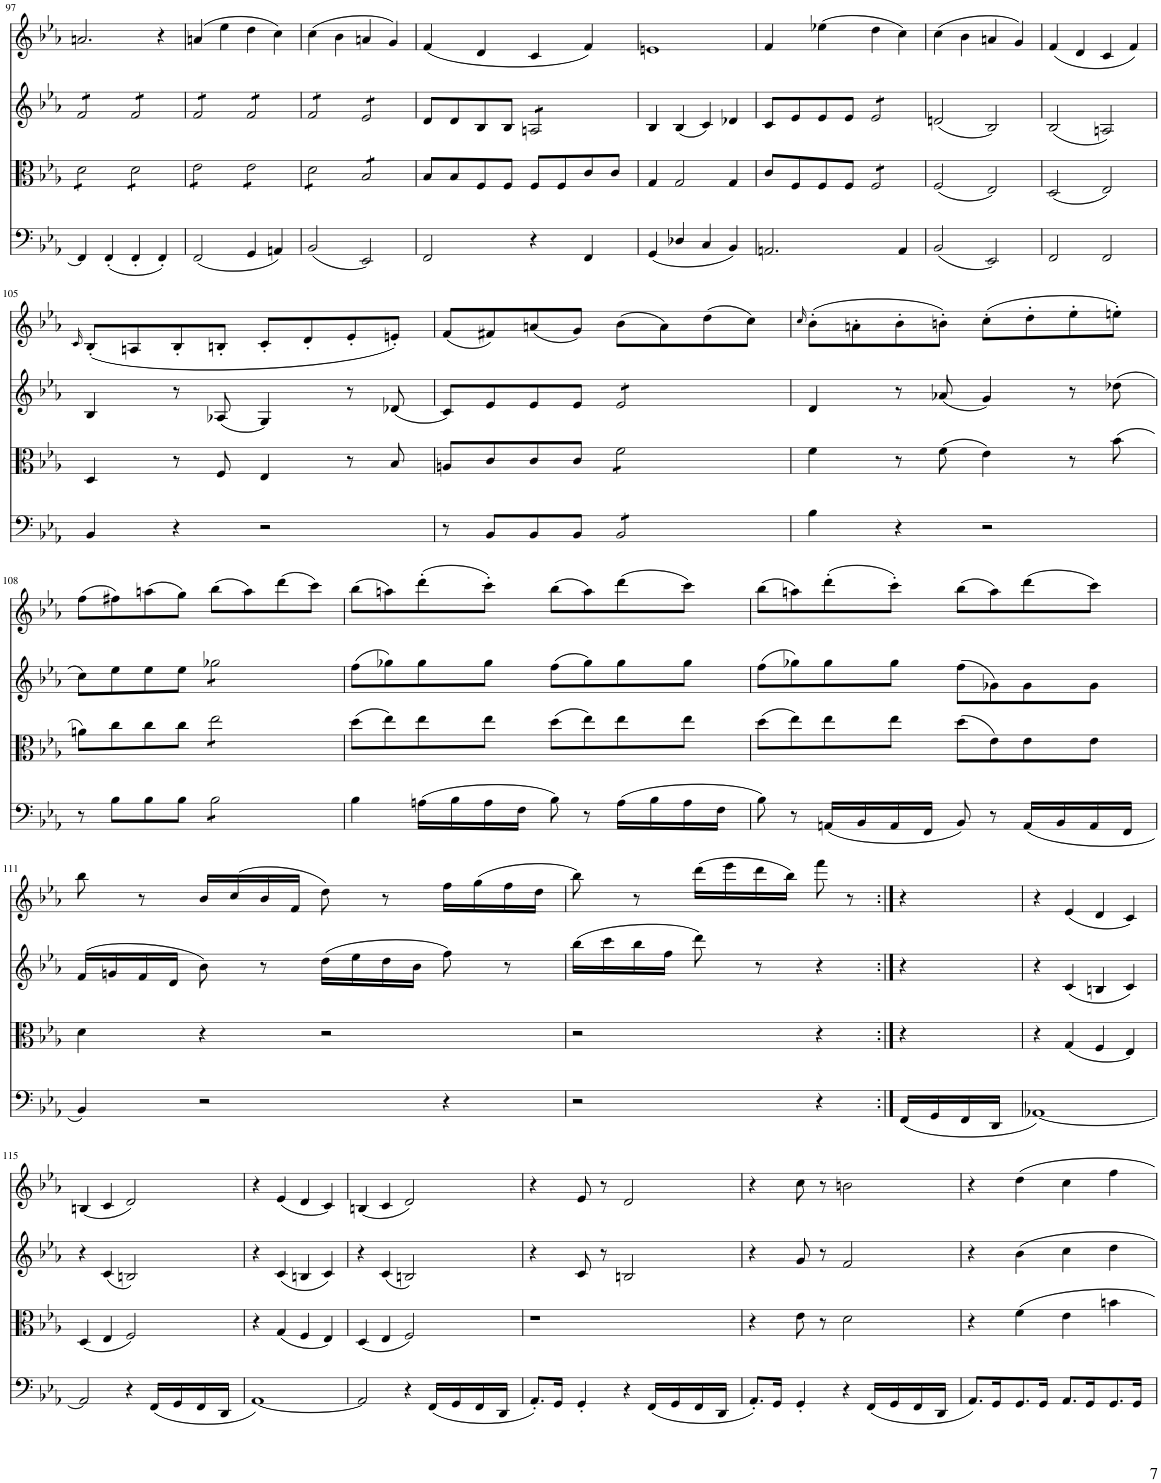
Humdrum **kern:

**kern	**kern	**kern	**kern
*part4	*part3	*part2	*part1
*staff4	*staff3	*staff2	*staff1
*I"Piano	*I"Piano	*I"Piano	*I"Piano
*I'Pno	*I'Pno	*I'Pno	*I'Pno
!!LO:PB:g=z
*clefF4	*clefC3	*clefG2	*clefG2
*k[b-e-a-]	*k[b-e-a-]	*k[b-e-a-]	*k[b-e-a-]
*M4/4	*M4/4	*M4/4	*M4/4
*met(c)	*met(c)	*met(c)	*met(c)
=97	=97	=97	=97
*	*tremolo	*	*
*	*	*tremolo	*
4FF/]	8d\L	8f/L	2.an/
.	8d\	8f/	.
(4FF'/	8d\	8f/	.
.	8d\J	8f/J	.
4FF'/	8d\L	8f/L	.
.	8d\	8f/	.
4FF'/)	8d\	8f/	4r
.	8d\J	8f/J	.
=98	=98	=98	=98
(2FF/	8e-\L	8f/L	(4an/
.	8e-\	8f/	.
.	8e-\	8f/	4ee-\
.	8e-\J	8f/J	.
4GG/	8e-\L	8f/L	4dd\
.	8e-\	8f/	.
4AAn/)	8e-\	8f/	4cc\)
.	8e-\J	8f/J	.
=99	=99	=99	=99
(2BB-/	8d\L	8f/L	(4cc\
.	8d\	8f/	.
.	8d\	8f/	4b-\
.	8d\J	8f/J	.
2EE-/)	8B-/L	8e-/L	4an/
.	8B-/	8e-/	.
.	8B-/	8e-/	4g/)
.	8B-/J	8e-/J	.
*	*	*Xtremolo	*
*	*Xtremolo	*	*
=100	=100	=100	=100
2FF/	8B-/L	8d/L	(4f/
.	8B-/	8d/	.
.	8F/	8B-/	4d/
.	8F/J	8B-/J	.
*	*	*tremolo	*
4r	8F/L	8An/L	4c/
.	8F/	8An/	.
4FF/	8c/	8An/	4f/)
.	8c/J	8An/J	.
*	*	*Xtremolo	*
=101	=101	=101	=101
(4GG/	4G/	4B-/	1en
4D-X/	2G/	(4B-/	.
4C/	.	4c/)	.
4BB-/)	4G/	4d-X/	.
=102	=102	=102	=102
2.AAn/	8c/L	8c/L	4f/
.	8F/	8e-/	.
.	8F/	8e-/	(4ee-X\
.	8F/J	8e-/J	.
*	*tremolo	*	*
*	*	*tremolo	*
.	8F/L	8e-/L	4dd\
.	8F/	8e-/	.
4AA/	8F/	8e-/	4cc\)
.	8F/J	8e-/J	.
*	*	*Xtremolo	*
*	*Xtremolo	*	*
=103	=103	=103	=103
(2BB-/	(2F/	(2dn/	(4cc\
.	.	.	4b-\
2EE-/)	2E-/)	2B-/)	4an/
.	.	.	4g/)
=104	=104	=104	=104
2FF/	(2D/	(2B-/	(4f/
.	.	.	4d/
2FF/	2E-/)	2An/)	4c/
.	.	.	4f/)
!!LO:LB:g=z
=105	=105	=105	=105
.	.	.	16qc/
4BB-/	4D/	4B-/	(8B-'/L
.	.	.	8An/
4r	8r	8r	8B-'/
.	8F/	(8A-X/	8Bn'/J
2r	4E-/	4G/)	8c'/L
.	.	.	8d'/
.	8r	8r	8e-'/
.	8B-/	(8d-X/	8en'/J)
=106	=106	=106	=106
8r	8An/L	8c/L)	(8f/L
8BB-/L	8c/	8e-/	8f#X/)
8BB-/	8c/	8e-/	(8an/
8BB-/J	8c/J	8e-/J	8g/J)
*tremolo	*	*	*
*	*tremolo	*	*
*	*	*tremolo	*
8BB-/L	8f\L	8e-/L	(8b-\L
8BB-/	8f\	8e-/	8a\)
8BB-/	8f\	8e-/	(8dd\
8BB-/J	8f\J	8e-/J	8cc\J)
*	*	*Xtremolo	*
*	*Xtremolo	*	*
*Xtremolo	*	*	*
=107	=107	=107	=107
.	.	.	16qcc/
4B-\	4f\	4d/	(8b-'\L
.	.	.	8an'\
4r	8r	8r	8b-'\
.	(8f\	(8a-X/	8bn'\J)
2r	4e-\)	4g/)	(8cc'\L
.	.	.	8dd'\
.	8r	8r	8ee-'\
.	(8b-\	(8dd-X\	8een'\J)
!!LO:LB:g=z
=108	=108	=108	=108
8r	8an\L)	8cc\L)	(8ff\L
8B-\L	8cc\	8ee-\	8ff#X\)
8B-\	8cc\	8ee-\	(8aan\
8B-\J	8cc\J	8ee-\J	8gg\J)
*tremolo	*	*	*
*	*tremolo	*	*
*	*	*tremolo	*
8B-\L	8ee-\L	8gg-X\L	(8bb-\L
8B-\	8ee-\	8gg-X\	8aa\)
8B-\	8ee-\	8gg-X\	(8ddd\
8B-\J	8ee-\J	8gg-X\J	8ccc\J)
*	*	*Xtremolo	*
*	*Xtremolo	*	*
*Xtremolo	*	*	*
=109	=109	=109	=109
4B-\	(8dd\L	(8ff\L	(8bb-\L
.	8ee-\)	8gg-X\)	8aan\)
(16An\LL	8ee-\	8gg-\	(8ddd'\
16B-\	.	.	.
16A\	8ee-\J	8gg-\J	8ccc'\J)
16F\JJ	.	.	.
8B-\)	(8dd\L	(8ff\L	(8bb-\L
8r	8ee-\)	8gg-\)	8aa\)
(16A\LL	8ee-\	8gg-\	(8ddd\
16B-\	.	.	.
16A\	8ee-\J	8gg-\J	8ccc\J)
16F\JJ	.	.	.
=110	=110	=110	=110
8B-\)	(8dd\L	(8ff\L	(8bb-\L
8r	8ee-\)	8gg-X\)	8aan\)
(16AAn/LL	8ee-\	8gg-\	(8ddd'\
16BB-/	.	.	.
16AA/	8ee-\J	8gg-\J	8ccc'\J)
16FF/JJ	.	.	.
8BB-/)	(8dd\L	(8ff\L	(8bb-\L
8r	8e-\)	8g-X\)	8aa\)
(16AA/LL	8e-\	8g-\	(8ddd\
16BB-/	.	.	.
16AA/	8e-\J	8g-\J	8ccc\J)
16FF/JJ	.	.	.
!!LO:LB:g=z
=111	=111	=111	=111
4BB-/)	4d\	(16f/LL	8bb-\
.	.	16gn/	.
.	.	16f/	8r
.	.	16d/JJ	.
2r	4r	8b-\)	16b-/LL
.	.	.	(16cc/
.	.	8r	16b-/
.	.	.	16f/JJ
.	2r	(16dd\LL	8dd\)
.	.	16ee-\	.
.	.	16dd\	8r
.	.	16b-\JJ	.
4r	.	8ff\)	16ff\LL
.	.	.	(16gg\
.	.	8r	16ff\
.	.	.	16dd\JJ
=112	=112	=112	=112
2r	2r	(16bb-\LL	8bb-\)
.	.	16ccc\	.
.	.	16bb-\	8r
.	.	16ff\JJ	.
.	.	8ddd\)	(16ddd\LL
.	.	.	16eee-\
.	.	8r	16ddd\
.	.	.	16bb-\JJ)
4r	4r	4r	8fff\
.	.	.	8r
=113:|!	=113:|!	=113:|!	=113:|!
(16FF/LL	4r	4r	4r
16GG/	.	.	.
16FF/	.	.	.
16DD/JJ	.	.	.
=114	=114	=114	=114
[1AA-X)	4r	4r	4r
.	(4G/	(4c/	(4e-/
.	4F/	4Bn/	4d/
.	4E-/)	4c/)	4c/)
!!LO:LB:g=z
=115	=115	=115	=115
2AA-/]	(4D/	4r	(4Bn/
.	4E-/	(4c/	4c/
4r	2F/)	2Bn/)	2d/)
(16FF/LL	.	.	.
16GG/	.	.	.
16FF/	.	.	.
16DD/JJ	.	.	.
=116	=116	=116	=116
[1AA-)	4r	4r	4r
.	(4G/	(4c/	(4e-/
.	4F/	4Bn/	4d/
.	4E-/)	4c/)	4c/)
=117	=117	=117	=117
2AA-/]	(4D/	4r	(4Bn/
.	4E-/	(4c/	4c/
4r	2F/)	2Bn/)	2d/)
(16FF/LL	.	.	.
16GG/	.	.	.
16FF/	.	.	.
16DD/JJ	.	.	.
=118	=118	=118	=118
8.AA-'/L)	1r	4r	4r
16GG/Jk	.	.	.
4GG'/	.	8c/	8e-/
.	.	8r	8r
4r	.	2Bn/	2d/
(16FF/LL	.	.	.
16GG/	.	.	.
16FF/	.	.	.
16DD/JJ	.	.	.
=119	=119	=119	=119
8.AA-'/L)	4r	4r	4r
16GG/Jk	.	.	.
4GG'/	8e-\	8g/	8cc\
.	8r	8r	8r
4r	2d\	2f/	2bn\
(16FF/LL	.	.	.
16GG/	.	.	.
16FF/	.	.	.
16DD/JJ	.	.	.
=120	=120	=120	=120
8.AA-/L)	4r	4r	4r
16GG/K	.	.	.
8.GG/	4f\	4b-\	4dd\
16GG/Jk	.	.	.
8.AA-/L	4e-\	4cc\	4cc\
16GG/K	.	.	.
8.GG/	4bn\	4dd\	4ff\
16GG/Jk	.	.	.
=	=	=	=
*-	*-	*-	*-
